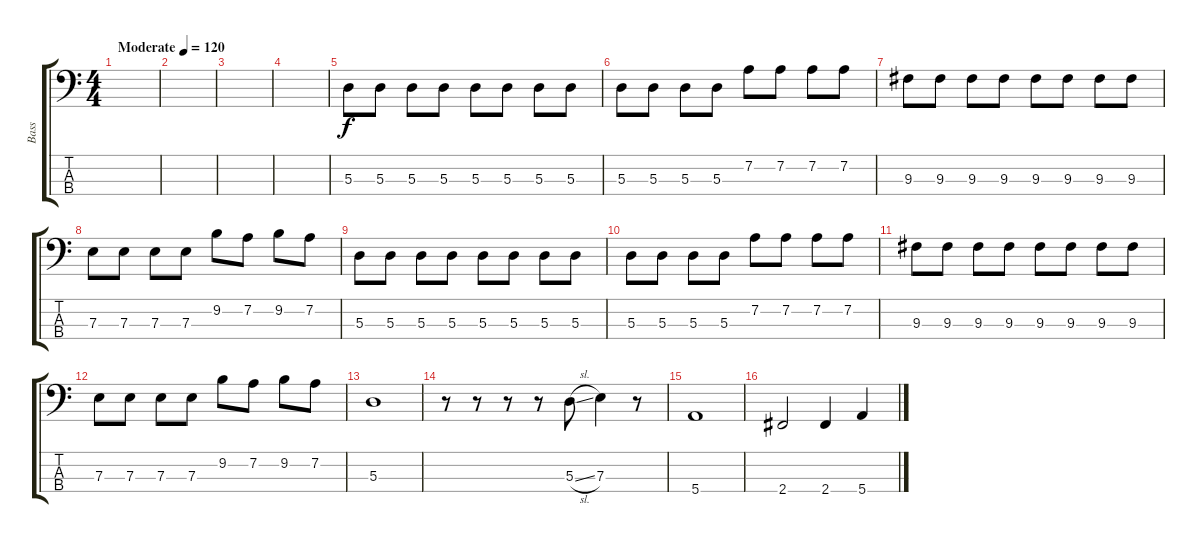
\track ("Bass" "Bass") {instrument electricbassfinger}
\staff {score tabs}
\tuning (G2 D2 A1 E1) {hide}
\ts (4 4)
\tempo (120 "Moderate")
\tempo 160
\tempo (120 "Moderate")
\clef f4
\ks c
|
|
|
|
5.3.8 5.3.8 5.3.8 5.3.8 5.3.8 5.3.8 5.3.8 5.3.8 |
5.3.8 5.3.8 5.3.8 5.3.8 7.2.8 7.2.8 7.2.8 7.2.8 |
9.3.8 9.3.8 9.3.8 9.3.8 9.3.8 9.3.8 9.3.8 9.3.8 |
7.3.8 7.3.8 7.3.8 7.3.8 9.2.8 7.2.8 9.2.8 7.2.8 |
5.3.8 5.3.8 5.3.8 5.3.8 5.3.8 5.3.8 5.3.8 5.3.8 |
5.3.8 5.3.8 5.3.8 5.3.8 7.2.8 7.2.8 7.2.8 7.2.8 |
9.3.8 9.3.8 9.3.8 9.3.8 9.3.8 9.3.8 9.3.8 9.3.8 |
7.3.8 7.3.8 7.3.8 7.3.8 9.2.8 7.2.8 9.2.8 7.2.8 |
5.3.1 |
r.8 r.8 r.8 r.8 5.3{sl}.8 7.3.4 r.8 |
5.4.1 |
2.4.2 2.4.4 5.4.4
